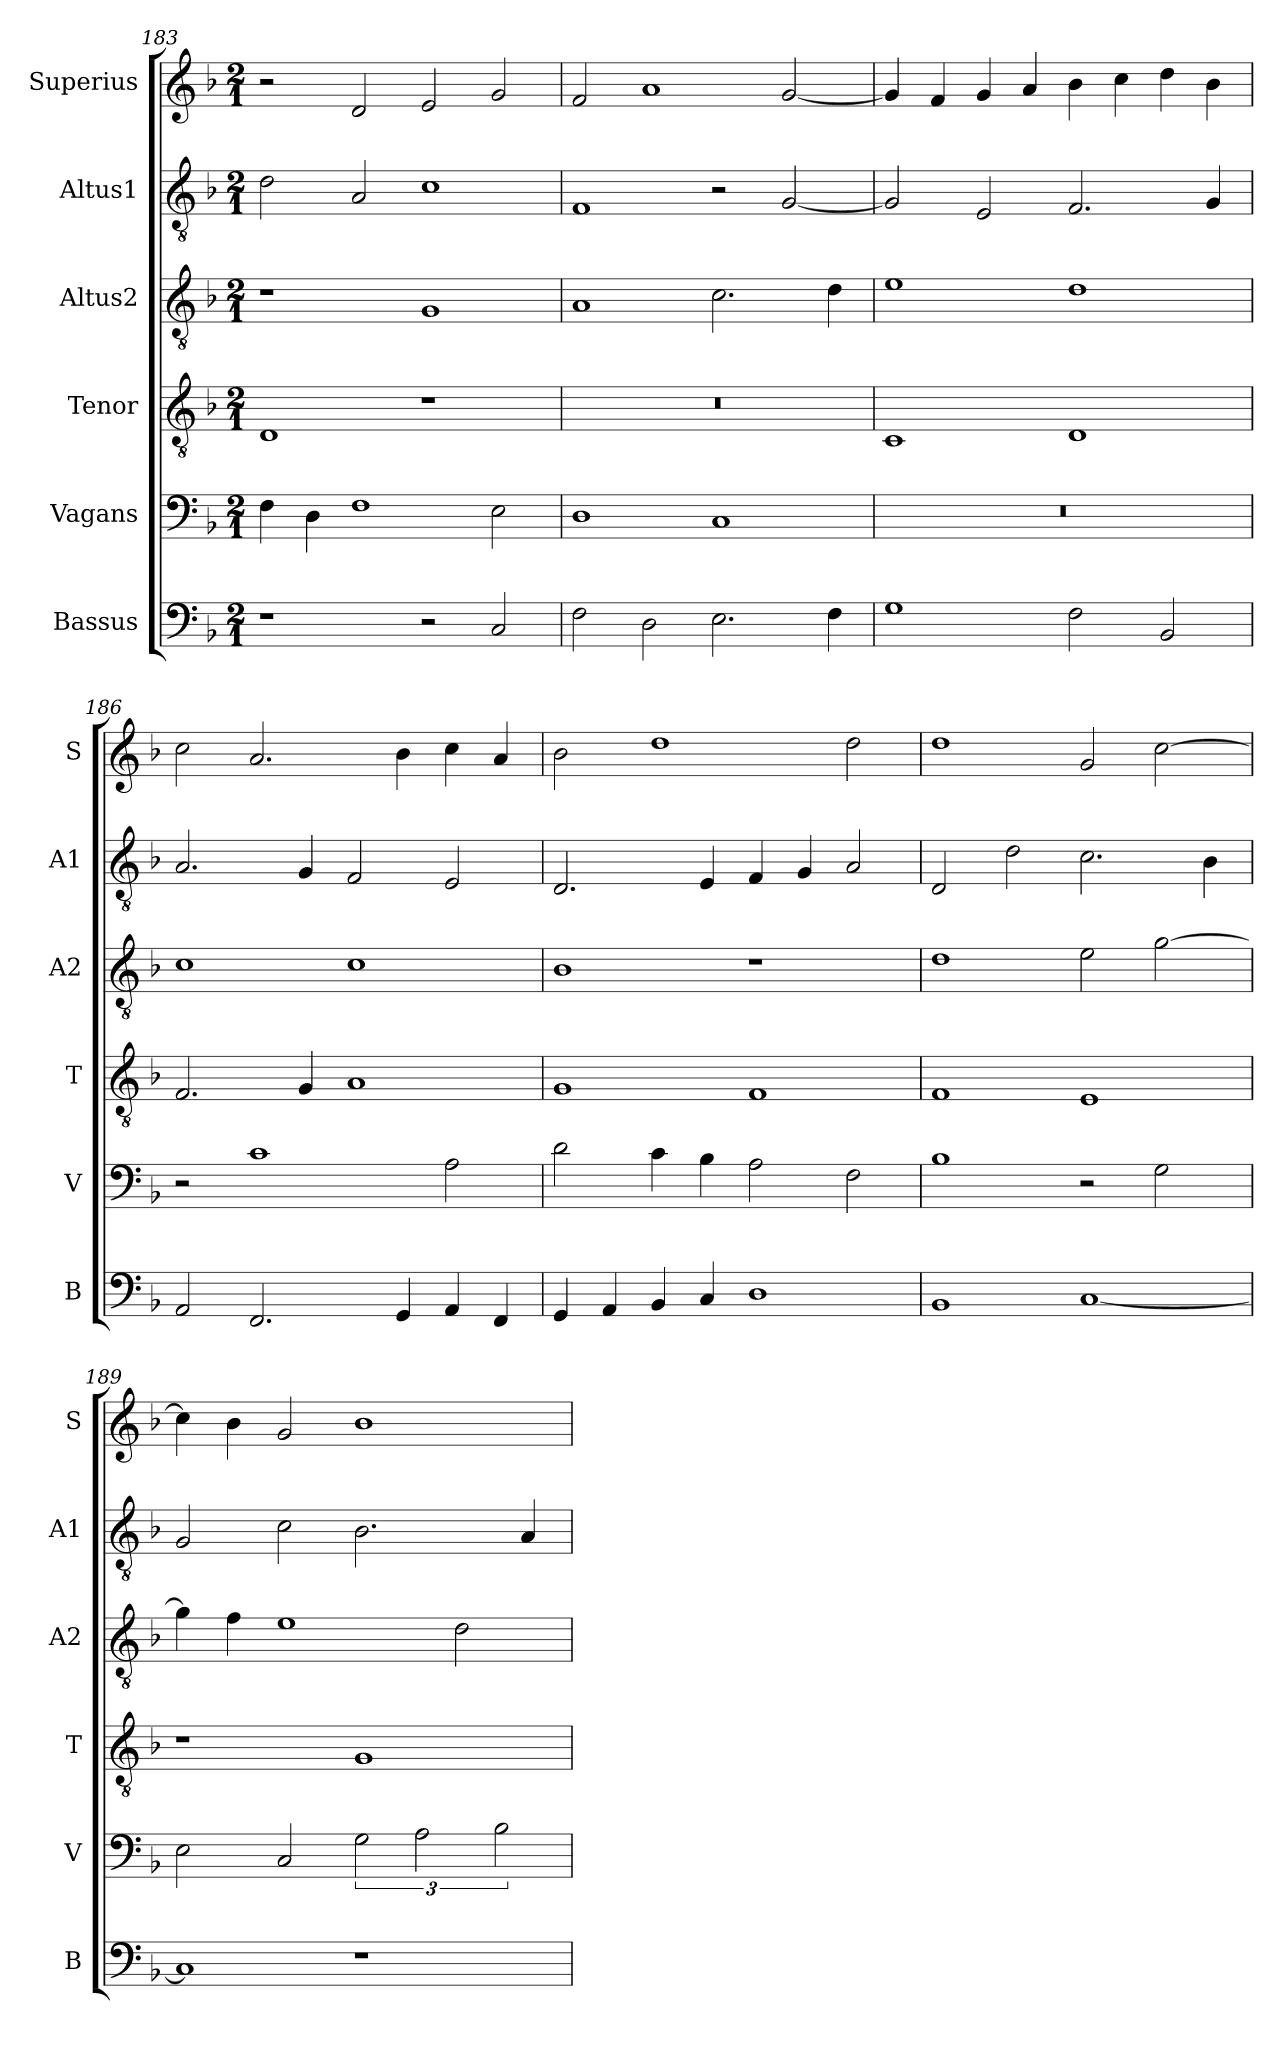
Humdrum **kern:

**kern	**kern	**kern	**kern	**kern	**kern
*part6	*part5	*part4	*part3	*part2	*part1
*staff6	*staff5	*staff4	*staff3	*staff2	*staff1
*I"Bassus	*I"Vagans	*I"Tenor	*I"Altus2	*I"Altus1	*I"Superius
*I'B	*I'V	*I'T	*I'A2	*I'A1	*I'S
*clefF4	*clefF4	*clefGv2	*clefGv2	*clefGv2	*clefG2
*k[b-]	*k[b-]	*k[b-]	*k[b-]	*k[b-]	*k[b-]
*M2/1	*M2/1	*M2/1	*M2/1	*M2/1	*M2/1
=183	=183	=183	=183	=183	=183
1r	4F\	1D	1r	2d\	2r
.	4D\	.	.	.	.
.	1F	.	.	2A/	2d/
2r	.	1r	1G	1c	2e/
2C/	2E\	.	.	.	2g/
=184	=184	=184	=184	=184	=184
2F\	1D	0r	1A	1F	2f/
2D\	.	.	.	.	1a
2.E\	1C	.	2.c\	2r	.
.	.	.	.	[2G/	[2g/
4F\	.	.	4d\	.	.
=185	=185	=185	=185	=185	=185
1G	0r	1C	1e	2G/]	4g/]
.	.	.	.	.	4f/
.	.	.	.	2E/	4g/
.	.	.	.	.	4a/
2F\	.	1D	1d	2.F/	4b-\
.	.	.	.	.	4cc\
2BB-/	.	.	.	.	4dd\
.	.	.	.	4G/	4b-\
=186	=186	=186	=186	=186	=186
2AA/	2r	2.F/	1c	2.A/	2cc\
2.FF/	1c	.	.	.	2.a/
.	.	4G/	.	4G/	.
.	.	1A	1c	2F/	.
4GG/	.	.	.	.	4b-\
4AA/	2A\	.	.	2E/	4cc\
4FF/	.	.	.	.	4a/
=187	=187	=187	=187	=187	=187
4GG/	2d\	1G	1B-	2.D/	2b-\
4AA/	.	.	.	.	.
4BB-/	4c\	.	.	.	1dd
4C/	4B-\	.	.	4E/	.
1D	2A\	1F	1r	4F/	.
.	.	.	.	4G/	.
.	2F\	.	.	2A/	2dd\
=188	=188	=188	=188	=188	=188
1BB-	1B-	1F	1d	2D/	1dd
.	.	.	.	2d\	.
[1C	2r	1E	2e\	2.c\	2g/
.	2G\	.	[2g\	.	[2cc\
.	.	.	.	4B-\	.
=189	=189	=189	=189	=189	=189
1C]	2E\	1r	4g\]	2G/	4cc\]
.	.	.	4f\	.	4b-\
.	2C/	.	1e	2c\	2g/
1r	3G\	1G	.	2.B-\	1b-
.	3A\	.	.	.	.
.	.	.	2d\	.	.
.	3B-\	.	.	.	.
.	.	.	.	4A/	.
=	=	=	=	=	=
*-	*-	*-	*-	*-	*-
